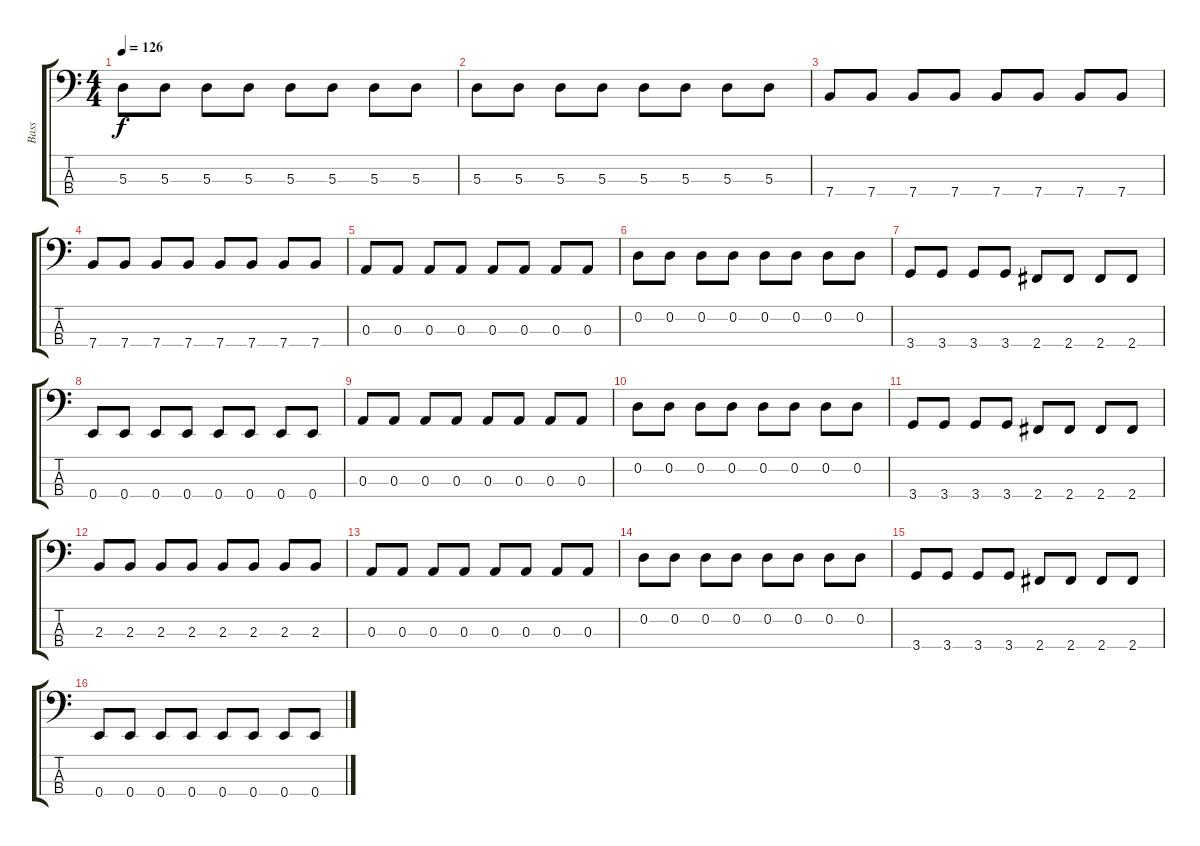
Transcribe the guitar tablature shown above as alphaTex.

\track ("Bass" "Bass") {instrument electricbasspick}
\staff {score tabs}
\tuning (G2 D2 A1 E1) {hide}
\ts (4 4)
\tempo 126
\clef f4
\ks c
5.3.8{dy f} 5.3.8 5.3.8 5.3.8 5.3.8 5.3.8 5.3.8 5.3.8 |
5.3.8 5.3.8 5.3.8 5.3.8 5.3.8 5.3.8 5.3.8 5.3.8 |
7.4.8 7.4.8 7.4.8 7.4.8 7.4.8 7.4.8 7.4.8 7.4.8 |
7.4.8 7.4.8 7.4.8 7.4.8 7.4.8 7.4.8 7.4.8 7.4.8 |
0.3.8 0.3.8 0.3.8 0.3.8 0.3.8 0.3.8 0.3.8 0.3.8 |
0.2.8 0.2.8 0.2.8 0.2.8 0.2.8 0.2.8 0.2.8 0.2.8 |
3.4.8 3.4.8 3.4.8 3.4.8 2.4.8 2.4.8 2.4.8 2.4.8 |
0.4.8 0.4.8 0.4.8 0.4.8 0.4.8 0.4.8 0.4.8 0.4.8 |
0.3.8 0.3.8 0.3.8 0.3.8 0.3.8 0.3.8 0.3.8 0.3.8 |
0.2.8 0.2.8 0.2.8 0.2.8 0.2.8 0.2.8 0.2.8 0.2.8 |
3.4.8 3.4.8 3.4.8 3.4.8 2.4.8 2.4.8 2.4.8 2.4.8 |
2.3.8 2.3.8 2.3.8 2.3.8 2.3.8 2.3.8 2.3.8 2.3.8 |
0.3.8 0.3.8 0.3.8 0.3.8 0.3.8 0.3.8 0.3.8 0.3.8 |
0.2.8 0.2.8 0.2.8 0.2.8 0.2.8 0.2.8 0.2.8 0.2.8 |
3.4.8 3.4.8 3.4.8 3.4.8 2.4.8 2.4.8 2.4.8 2.4.8 |
0.4.8 0.4.8 0.4.8 0.4.8 0.4.8 0.4.8 0.4.8 0.4.8
